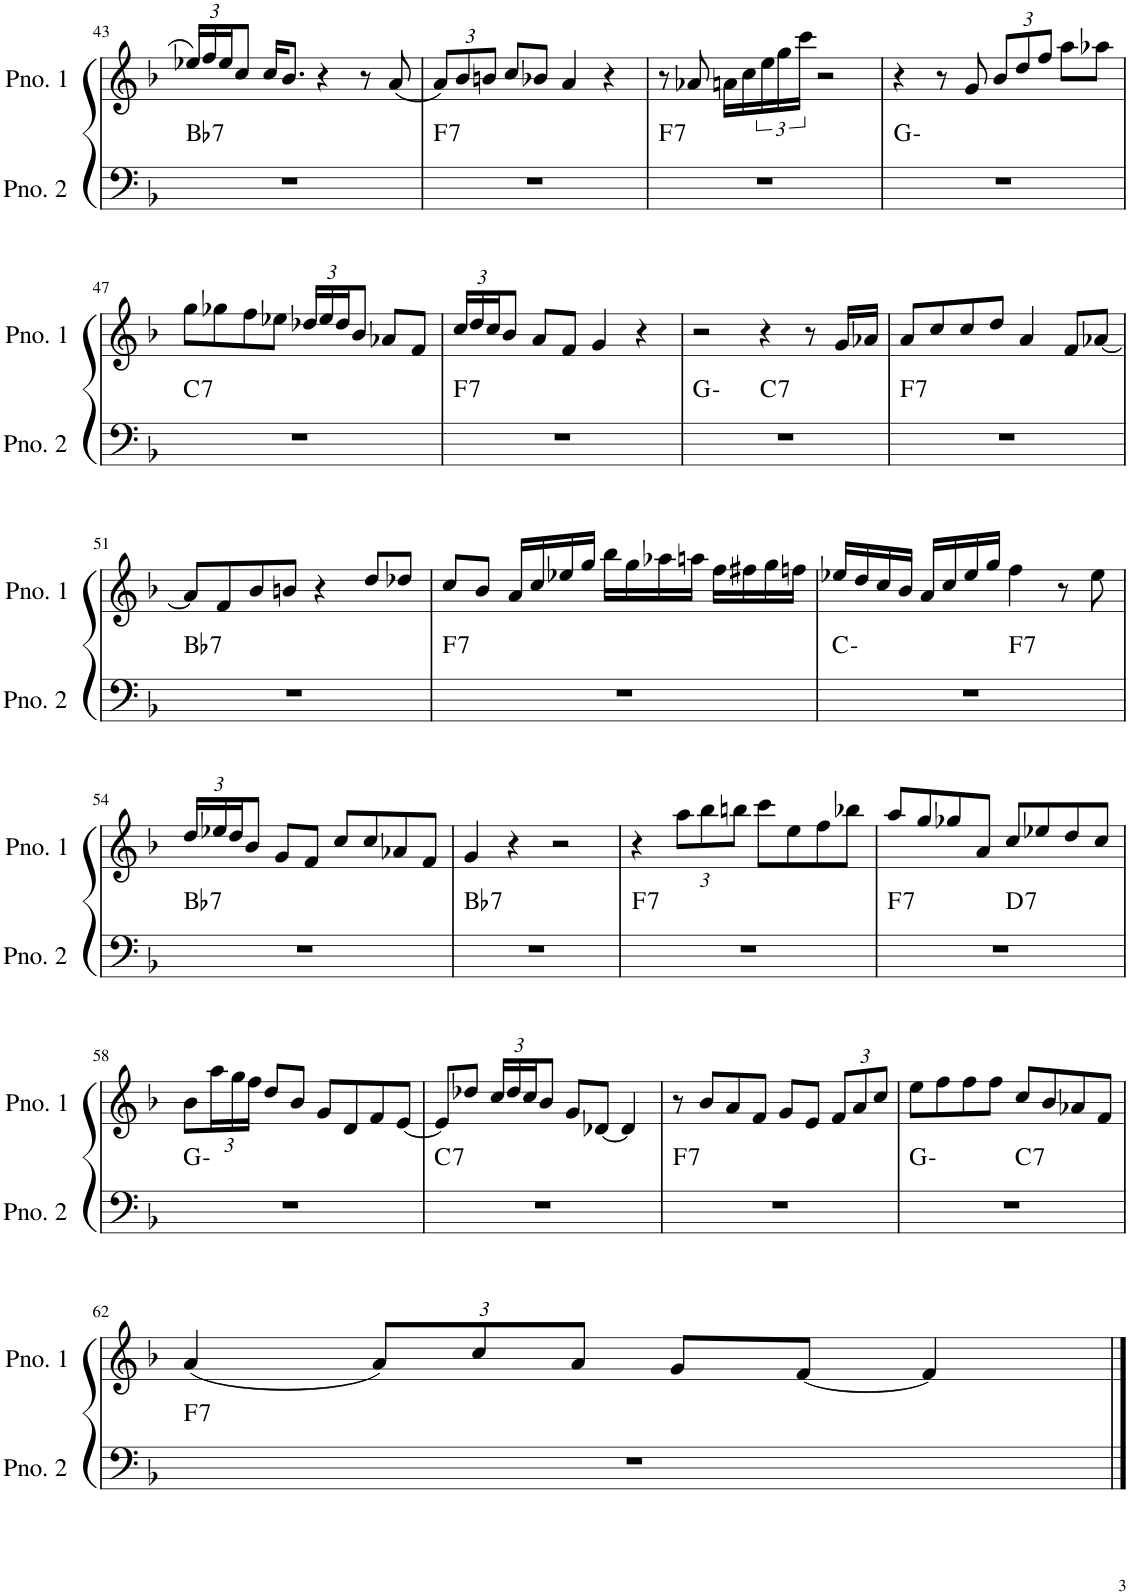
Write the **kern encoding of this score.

**kern	**harte	**kern
*part2	*part2	*part1
*staff2	*	*staff1
*I"ピアノ 2	*	*I"ピアノ 1
!!LO:PB:g=z
*clefF4	*	*clefG2
*k[b-]	*	*k[b-]
*M4/4	*	*M4/4
*	*	*Xbrackettup
=43	=43	=43
!	!LO:H:kt=7	!
1r	Bb:7	24ee-X/LL
.	.	24ff/
.	.	24ee-/J
.	.	8cc/J
.	.	16cc/KL
.	.	8.b-/J
.	.	4r
.	.	8r
.	.	(8a/
=44	=44	=44
!	!LO:H:kt=7	!
1r	F:7	12a/L)
.	.	12b-/
.	.	12bn/J
.	.	8cc/L
.	.	8b-X/J
.	.	4a/
.	.	4r
=45	=45	=45
!	!LO:H:kt=7	!
1r	F:7	8r
.	.	8a-X/
.	.	16an\LL
.	.	16cc\
*	*	*brackettup
.	.	24ee\
.	.	24gg\
.	.	24ccc\JJ
.	.	2r
=46	=46	=46
1r	G:min	4r
.	.	8r
.	.	8g/
*	*	*Xbrackettup
.	.	12b-/L
.	.	12dd/
.	.	12ff/J
.	.	8aa\L
.	.	8aa-X\J
!!LO:LB:g=z
=47	=47	=47
!	!LO:H:kt=7	!
1r	C:7	8gg\L
.	.	8gg-X\
.	.	8ff\
.	.	8ee-X\J
.	.	24dd-X/LL
.	.	24ee-/
.	.	24dd-/J
.	.	8b-/J
.	.	8a-X/L
.	.	8f/J
=48	=48	=48
!	!LO:H:kt=7	!
1r	F:7	24cc/LL
.	.	24dd/
.	.	24cc/J
.	.	8b-/J
.	.	8a/L
.	.	8f/J
.	.	4g/
.	.	4r
=49	=49	=49
*^	*	*
1r	2ryy	G:min	2r
!	!	!LO:H:kt=7	!
.	2ryy	C:7	4r
.	.	.	8r
.	.	.	16g/LL
.	.	.	16a-X/JJ
=50	=50	=50	=50
!	!	!LO:H:kt=7	!
*v	*v	*	*
1r	F:7	8a/L
.	.	8cc/
.	.	8cc/
.	.	8dd/J
.	.	4a/
.	.	8f/L
.	.	[8a-X/J
!!LO:LB:g=z
=51	=51	=51
!	!LO:H:kt=7	!
1r	Bb:7	8a-/L]
.	.	8f/
.	.	8b-/
.	.	8bn/J
.	.	4r
.	.	8dd/L
.	.	8dd-X/J
=52	=52	=52
!	!LO:H:kt=7	!
1r	F:7	8cc/L
.	.	8b-/J
.	.	16a/LL
.	.	16cc/
.	.	16ee-X/
.	.	16gg/JJ
.	.	16bb-\LL
.	.	16gg\
.	.	16aa-X\
.	.	16aan\JJ
.	.	16ff\LL
.	.	16ff#X\
.	.	16gg\
.	.	16ffn\JJ
=53	=53	=53
*^	*	*
1r	2ryy	C:min	16ee-X/LL
.	.	.	16dd/
.	.	.	16cc/
.	.	.	16b-/JJ
.	.	.	16a/LL
.	.	.	16cc/
.	.	.	16ee-/
.	.	.	16gg/JJ
!	!	!LO:H:kt=7	!
.	2ryy	F:7	4ff\
.	.	.	8r
.	.	.	8ee-\
!!LO:LB:g=z
=54	=54	=54	=54
!	!	!LO:H:kt=7	!
*v	*v	*	*
1r	Bb:7	24dd/LL
.	.	24ee-X/
.	.	24dd/J
.	.	8b-/J
.	.	8g/L
.	.	8f/J
.	.	8cc/L
.	.	8cc/
.	.	8a-X/
.	.	8f/J
=55	=55	=55
!	!LO:H:kt=7	!
1r	Bb:7	4g/
.	.	4r
.	.	2r
=56	=56	=56
!	!LO:H:kt=7	!
1r	F:7	4r
.	.	12aa\L
.	.	12bb-\
.	.	12bbn\J
.	.	8ccc\L
.	.	8ee\
.	.	8ff\
.	.	8bb-X\J
=57	=57	=57
!	!LO:H:kt=7	!
*^	*	*
1r	2ryy	F:7	8aa/L
.	.	.	8gg/
.	.	.	8gg-X/
.	.	.	8a/J
!	!	!LO:H:kt=7	!
.	2ryy	D:7	8cc/L
.	.	.	8ee-X/
.	.	.	8dd/
.	.	.	8cc/J
*v	*v	*	*
!!LO:LB:g=z
=58	=58	=58
1r	G:min	8b-\L
.	.	24aa\L
.	.	24gg\
.	.	24ff\JJ
.	.	8dd/L
.	.	8b-/J
.	.	8g/L
.	.	8d/
.	.	8f/
.	.	[8e/J
=59	=59	=59
!	!LO:H:kt=7	!
1r	C:7	8e/L]
.	.	8dd-X/J
.	.	24cc/LL
.	.	24dd-/
.	.	24cc/J
.	.	8b-/J
.	.	8g/L
.	.	[8d-X/J
.	.	4d-/]
=60	=60	=60
!	!LO:H:kt=7	!
1r	F:7	8r
.	.	8b-/L
.	.	8a/
.	.	8f/J
.	.	8g/L
.	.	8e/J
.	.	12f/L
.	.	12a/
.	.	12cc/J
=61	=61	=61
*^	*	*
1r	2ryy	G:min	8ee\L
.	.	.	8ff\
.	.	.	8ff\
.	.	.	8ff\J
!	!	!LO:H:kt=7	!
.	2ryy	C:7	8cc/L
.	.	.	8b-/
.	.	.	8a-X/
.	.	.	8f/J
!!LO:LB:g=z
=62	=62	=62	=62
!	!	!LO:H:kt=7	!
*v	*v	*	*
1r	F:7	(4a/
.	.	12a/L)
.	.	12cc/
.	.	12a/J
.	.	8g/L
.	.	[8f/J
.	.	4f/]
==	==	==
*-	*-	*-
